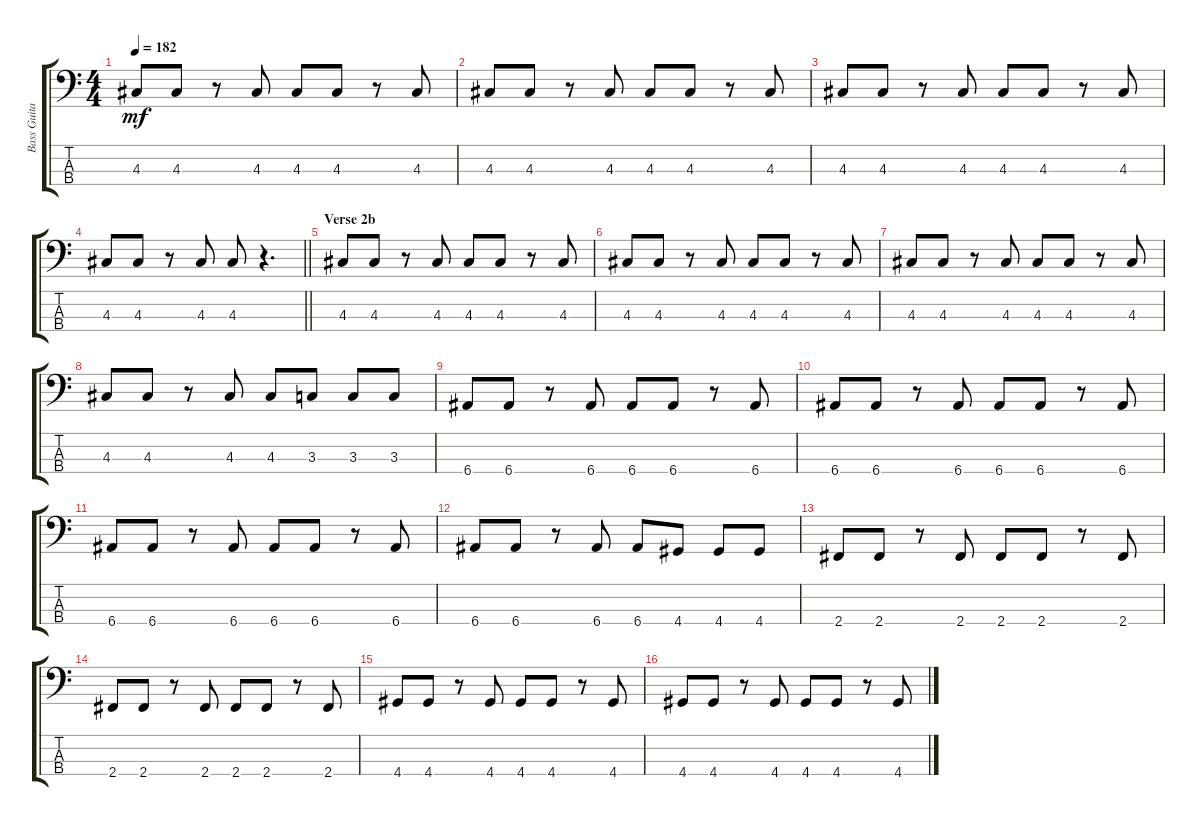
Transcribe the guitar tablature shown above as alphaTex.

\track ("Bass Guitar" "Bass Guita") {instrument electricbassfinger}
\staff {score tabs}
\tuning (G2 D2 A1 E1) {hide}
\ts (4 4)
\tempo 182
\clef f4
\ks c
4.3.8{dy mf} 4.3.8 r.8 4.3.8 4.3.8 4.3.8 r.8 4.3.8 |
4.3.8 4.3.8 r.8 4.3.8 4.3.8 4.3.8 r.8 4.3.8 |
4.3.8 4.3.8 r.8 4.3.8 4.3.8 4.3.8 r.8 4.3.8 |
\barLineRight lightlight
4.3.8 4.3.8 r.8 4.3.8 4.3.8 r.4{d} |
\section ("" "Verse 2b")
4.3.8 4.3.8 r.8 4.3.8 4.3.8 4.3.8 r.8 4.3.8 |
4.3.8 4.3.8 r.8 4.3.8 4.3.8 4.3.8 r.8 4.3.8 |
4.3.8 4.3.8 r.8 4.3.8 4.3.8 4.3.8 r.8 4.3.8 |
4.3.8 4.3.8 r.8 4.3.8 4.3.8 3.3.8 3.3.8 3.3.8 |
6.4.8 6.4.8 r.8 6.4.8 6.4.8 6.4.8 r.8 6.4.8 |
6.4.8 6.4.8 r.8 6.4.8 6.4.8 6.4.8 r.8 6.4.8 |
6.4.8 6.4.8 r.8 6.4.8 6.4.8 6.4.8 r.8 6.4.8 |
6.4.8 6.4.8 r.8 6.4.8 6.4.8 4.4.8 4.4.8 4.4.8 |
2.4.8 2.4.8 r.8 2.4.8 2.4.8 2.4.8 r.8 2.4.8 |
2.4.8 2.4.8 r.8 2.4.8 2.4.8 2.4.8 r.8 2.4.8 |
4.4.8 4.4.8 r.8 4.4.8 4.4.8 4.4.8 r.8 4.4.8 |
4.4.8 4.4.8 r.8 4.4.8 4.4.8 4.4.8 r.8 4.4.8
